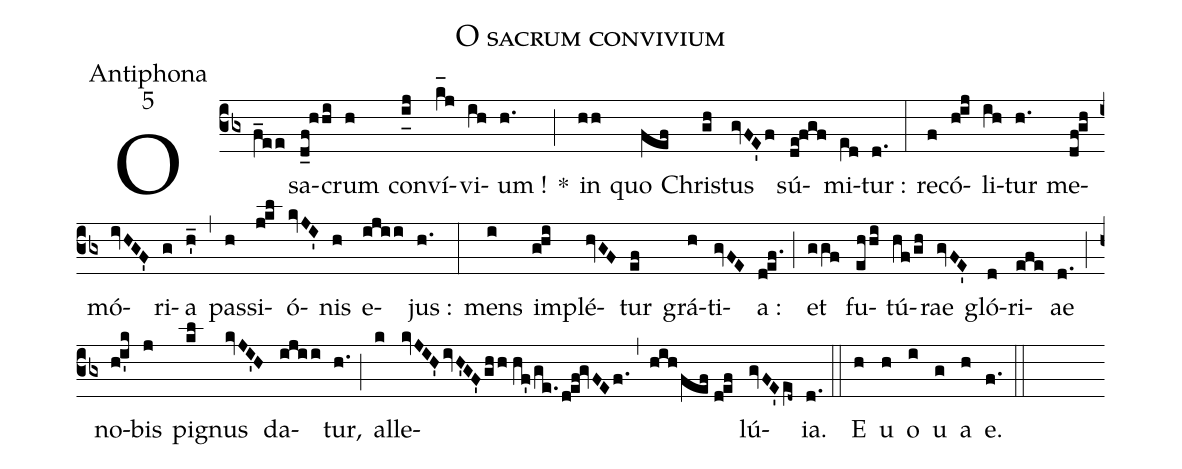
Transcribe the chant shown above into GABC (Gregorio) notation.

name:O sacrum convivium;
office-part:Antiphona;
mode:5;
%%
(cb3) O(f_ee) sa(d_f!hhi)crum(h) con(i_[uh:l]j)ví(k_[hl:1]j)vi(ih)um !(h.) *(;) in(hh) quo(fef) Chri(gh)stus(gvFE'f) sú(de!fgf)mi(e[ll:1]d)tur :(d.) (:) re(f)có(hij)li(ih)tur(h.) me(df!gh)mó(ivHGF')ri(g)a(h'_) (,) pas(h)si(jkl)ó(kvJI')nis(h) e(ijii)jus :(h.) (:) mens(i) im(ghi)plé(hvGF)tur(ef) grá(h)ti(gvFE)a :(def.) (;) et(ggf) fu(ehhi)tú(hf/gh)rae(gvFE') gló(d)ri(efe)ae(d.) (;) no(hi'k)bis(j) pi(kl)gnus(kvJI'H) da(ijii)tur,(h.) (;) al(k)le(kvJIH'ivH'GF'ghh//hf'/ge.def!gvFEf.)(,)(hihfef//def)lú(gvFE'e[ll:1]d~){ia}.(d.) (::) <eu>E(h) u(h) o(i) u(g) a(h) e.</eu>(f.) (::)
